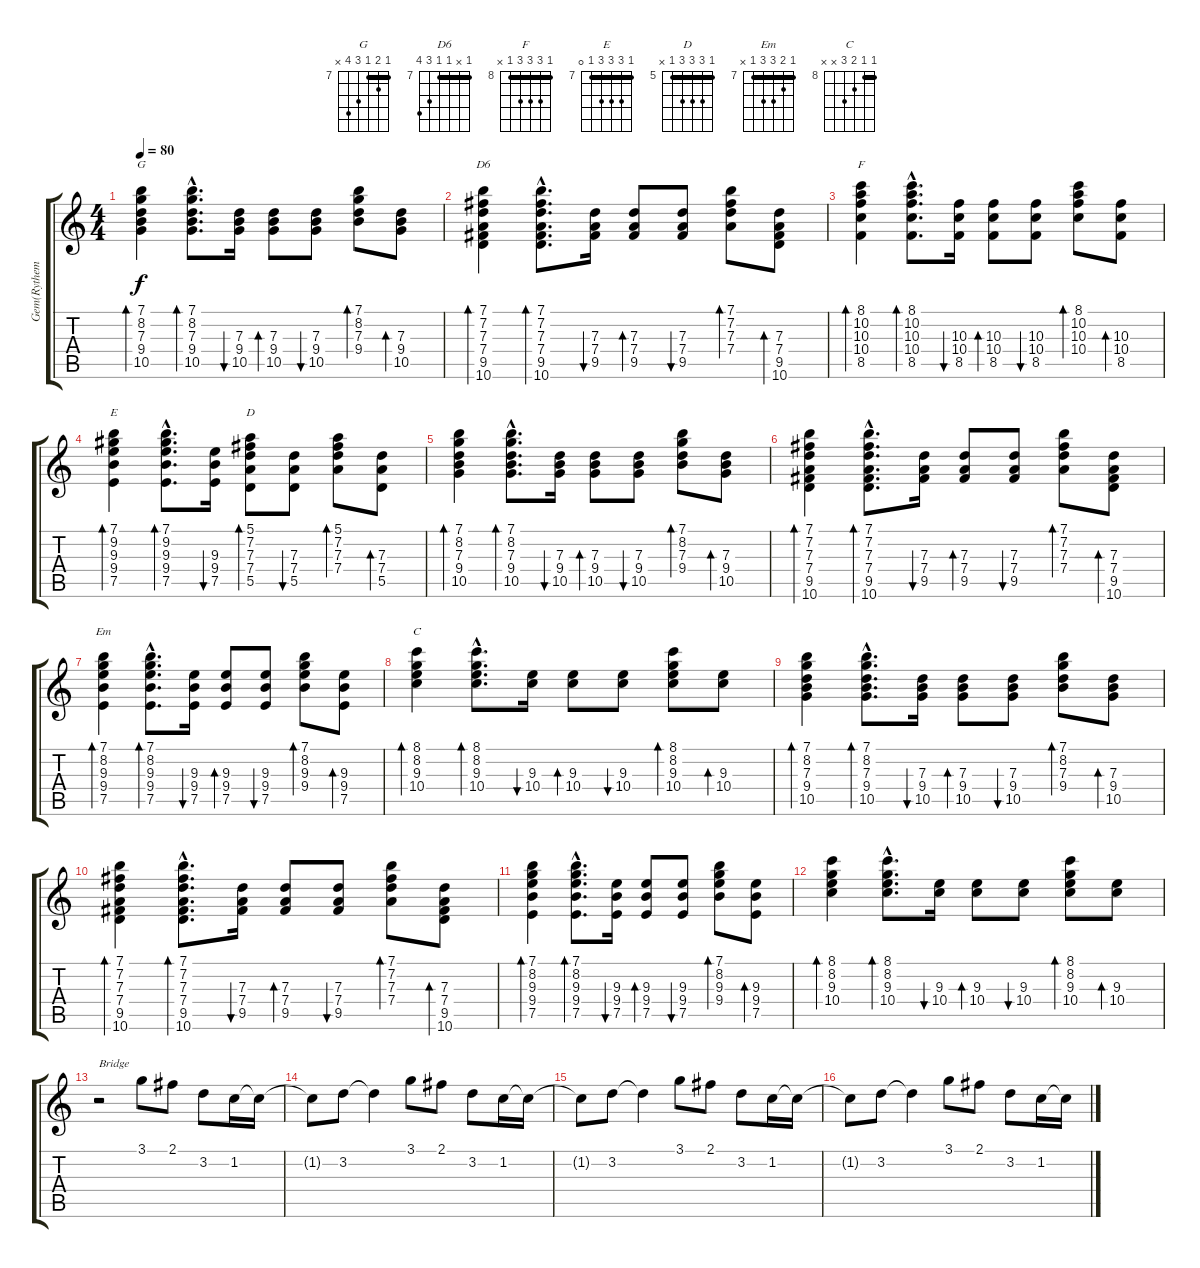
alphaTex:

\track ("Gem(Rythem1 Guitar)" "Gem(Rythem") {instrument acousticguitarsteel}
\staff {score tabs}
\tuning (E4 B3 G3 D3 A2 E2) {hide}
\chord ("G" 7 8 7 9 10 x) {firstfret 7 barre 7}
\chord ("D6" 7 x 7 7 9 10) {firstfret 7 barre 7}
\chord ("F" 8 10 10 10 8 x) {firstfret 8 barre 8}
\chord ("E" 7 9 9 9 7 0) {firstfret 7 barre 7}
\chord ("D" 5 7 7 7 5 x) {firstfret 5 barre 5}
\chord ("Em" 7 8 9 9 7 x) {firstfret 7 barre 7}
\chord ("C" 8 8 9 10 x x) {firstfret 8 barre 8}
\ts (4 4)
\tempo 80
\clef g2
\ks c
(7.1 8.2 7.3 9.4 10.5).4{bd 60 ch "G" dy f} (7.1{hac} 8.2{hac} 7.3{hac} 9.4{hac} 10.5{hac}).8{d bd 60} (7.3 9.4 10.5).16{bu 60} (7.3 9.4 10.5).8{bd 60} (7.3 9.4 10.5).8{bu 60} (7.1 8.2 7.3 9.4).8{bd 60} (7.3 9.4 10.5).8{bd 60} |
(7.1 7.2 7.3 7.4 9.5 10.6).4{bd 60 ch "D6"} (7.1{hac} 7.2{hac} 7.3{hac} 7.4{hac} 9.5{hac} 10.6{hac}).8{d bd 60} (7.3 7.4 9.5).16{bu 60} (7.3 7.4 9.5).8{bd 60} (7.3 7.4 9.5).8{bu 60} (7.1 7.2 7.3 7.4).8{bd 60} (7.3 7.4 9.5 10.6).8{bd 60} |
(8.1 10.2 10.3 10.4 8.5).4{bd 60 ch "F"} (8.1{hac} 10.2{hac} 10.3{hac} 10.4{hac} 8.5{hac}).8{d bd 60} (10.3 10.4 8.5).16{bu 60} (10.3 10.4 8.5).8{bd 60} (10.3 10.4 8.5).8{bu 60} (8.1 10.2 10.3 10.4).8{bd 60} (10.3 10.4 8.5).8{bd 60} |
(7.1 9.2 9.3 9.4 7.5).4{bd 60 ch "E"} (7.1{hac} 9.2{hac} 9.3{hac} 9.4{hac} 7.5{hac}).8{d bd 60} (9.3 9.4 7.5).16{bu 60} (5.1 7.2 7.3 7.4 5.5).8{bd 60 ch "D"} (7.3 7.4 5.5).8{bu 60} (5.1 7.2 7.3 7.4).8{bd 60} (7.3 7.4 5.5).8{bd 60} |
(7.1 8.2 7.3 9.4 10.5).4{bd 60} (7.1{hac} 8.2{hac} 7.3{hac} 9.4{hac} 10.5{hac}).8{d bd 60} (7.3 9.4 10.5).16{bu 60} (7.3 9.4 10.5).8{bd 60} (7.3 9.4 10.5).8{bu 60} (7.1 8.2 7.3 9.4).8{bd 60} (7.3 9.4 10.5).8{bd 60} |
(7.1 7.2 7.3 7.4 9.5 10.6).4{bd 60} (7.1{hac} 7.2{hac} 7.3{hac} 7.4{hac} 9.5{hac} 10.6{hac}).8{d bd 60} (7.3 7.4 9.5).16{bu 60} (7.3 7.4 9.5).8{bd 60} (7.3 7.4 9.5).8{bu 60} (7.1 7.2 7.3 7.4).8{bd 60} (7.3 7.4 9.5 10.6).8{bd 60} |
(7.1 8.2 9.3 9.4 7.5).4{bd 60 ch "Em"} (7.1{hac} 8.2{hac} 9.3{hac} 9.4{hac} 7.5{hac}).8{d bd 60} (9.3 9.4 7.5).16{bu 60} (9.3 9.4 7.5).8{bd 60} (9.3 9.4 7.5).8{bu 60} (7.1 8.2 9.3 9.4).8{bd 60} (9.3 9.4 7.5).8{bd 60} |
(8.1 8.2 9.3 10.4).4{bd 60 ch "C"} (8.1{hac} 8.2{hac} 9.3{hac} 10.4{hac}).8{d bd 60} (9.3 10.4).16{bu 60} (9.3 10.4).8{bd 60} (9.3 10.4).8{bu 60} (8.1 8.2 9.3 10.4).8{bd 60} (9.3 10.4).8{bd 60} |
(7.1 8.2 7.3 9.4 10.5).4{bd 60} (7.1{hac} 8.2{hac} 7.3{hac} 9.4{hac} 10.5{hac}).8{d bd 60} (7.3 9.4 10.5).16{bu 60} (7.3 9.4 10.5).8{bd 60} (7.3 9.4 10.5).8{bu 60} (7.1 8.2 7.3 9.4).8{bd 60} (7.3 9.4 10.5).8{bd 60} |
(7.1 7.2 7.3 7.4 9.5 10.6).4{bd 60} (7.1{hac} 7.2{hac} 7.3{hac} 7.4{hac} 9.5{hac} 10.6{hac}).8{d bd 60} (7.3 7.4 9.5).16{bu 60} (7.3 7.4 9.5).8{bd 60} (7.3 7.4 9.5).8{bu 60} (7.1 7.2 7.3 7.4).8{bd 60} (7.3 7.4 9.5 10.6).8{bd 60} |
(7.1 8.2 9.3 9.4 7.5).4{bd 60} (7.1{hac} 8.2{hac} 9.3{hac} 9.4{hac} 7.5{hac}).8{d bd 60} (9.3 9.4 7.5).16{bu 60} (9.3 9.4 7.5).8{bd 60} (9.3 9.4 7.5).8{bu 60} (7.1 8.2 9.3 9.4).8{bd 60} (9.3 9.4 7.5).8{bd 60} |
(8.1 8.2 9.3 10.4).4{bd 60} (8.1{hac} 8.2{hac} 9.3{hac} 10.4{hac}).8{d bd 60} (9.3 10.4).16{bu 60} (9.3 10.4).8{bd 60} (9.3 10.4).8{bu 60} (8.1 8.2 9.3 10.4).8{bd 60} (9.3 10.4).8{bd 60} |
r.2{txt "Bridge"} 3.1.8 2.1.8 3.2.8 1.2.16 1.2{t}.16 |
1.2{t}.8 3.2.8 3.2{t}.4 3.1.8 2.1.8 3.2.8 1.2.16 1.2{t}.16 |
1.2{t}.8 3.2.8 3.2{t}.4 3.1.8 2.1.8 3.2.8 1.2.16 1.2{t}.16 |
1.2{t}.8 3.2.8 3.2{t}.4 3.1.8 2.1.8 3.2.8 1.2.16 1.2{t}.16
